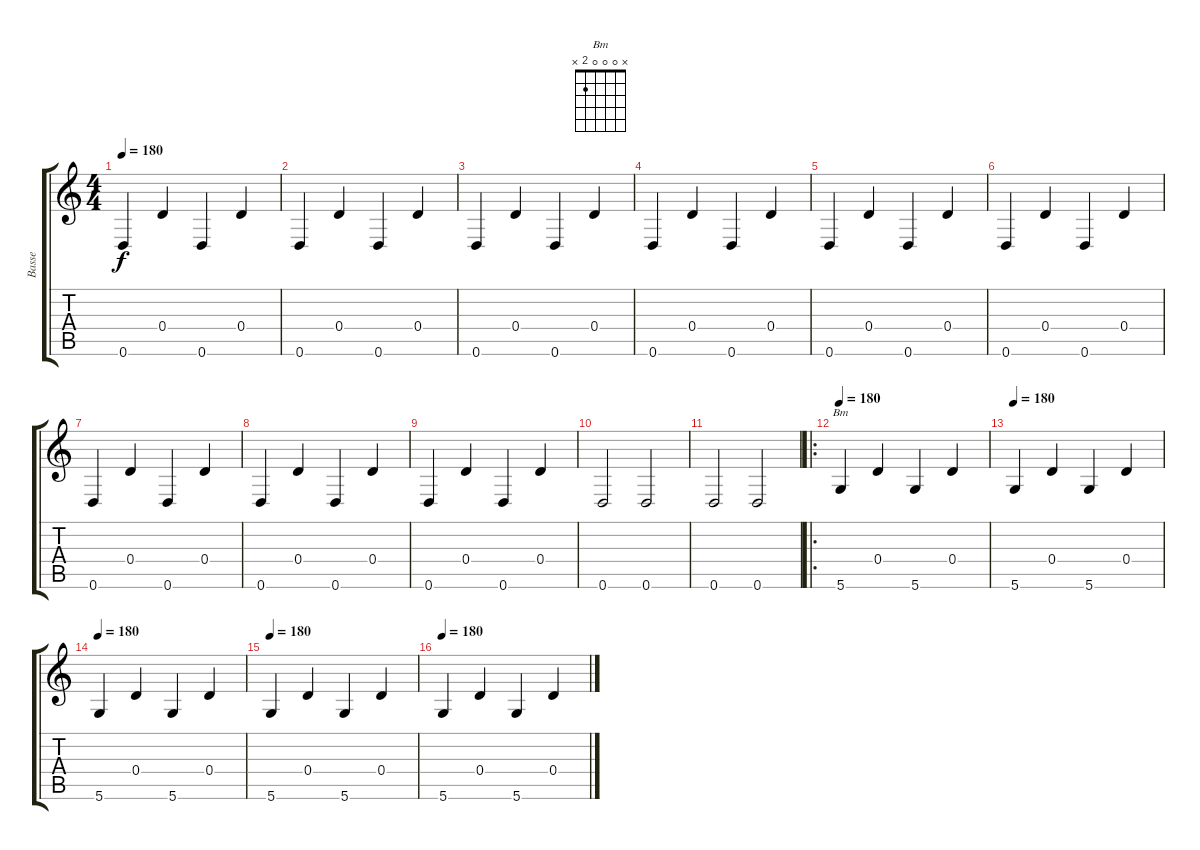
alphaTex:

\track ("Basse" "Basse") {instrument synthbass1}
\staff {score tabs}
\tuning (E4 B3 Gb3 D3 A2 D2) {hide}
\chord ("Bm" x 0 0 0 2 x)
\ts (4 4)
\tempo 180
\clef g2
\ks c
0.6.4{dy f} 0.4.4 0.6.4 0.4.4 |
0.6.4 0.4.4 0.6.4 0.4.4 |
0.6.4 0.4.4 0.6.4 0.4.4 |
0.6.4 0.4.4 0.6.4 0.4.4 |
0.6.4 0.4.4 0.6.4 0.4.4 |
0.6.4 0.4.4 0.6.4 0.4.4 |
0.6.4 0.4.4 0.6.4 0.4.4 |
0.6.4 0.4.4 0.6.4 0.4.4 |
0.6.4 0.4.4 0.6.4 0.4.4 |
0.6.2 0.6.2 |
0.6.2 0.6.2 |
\ro
\tempo 180
5.6.4{ch "Bm"} 0.4.4 5.6.4 0.4.4 |
\tempo 180
5.6.4 0.4.4 5.6.4 0.4.4 |
\tempo 180
5.6.4 0.4.4 5.6.4 0.4.4 |
\tempo 180
5.6.4 0.4.4 5.6.4 0.4.4 |
\tempo 180
5.6.4 0.4.4 5.6.4 0.4.4
